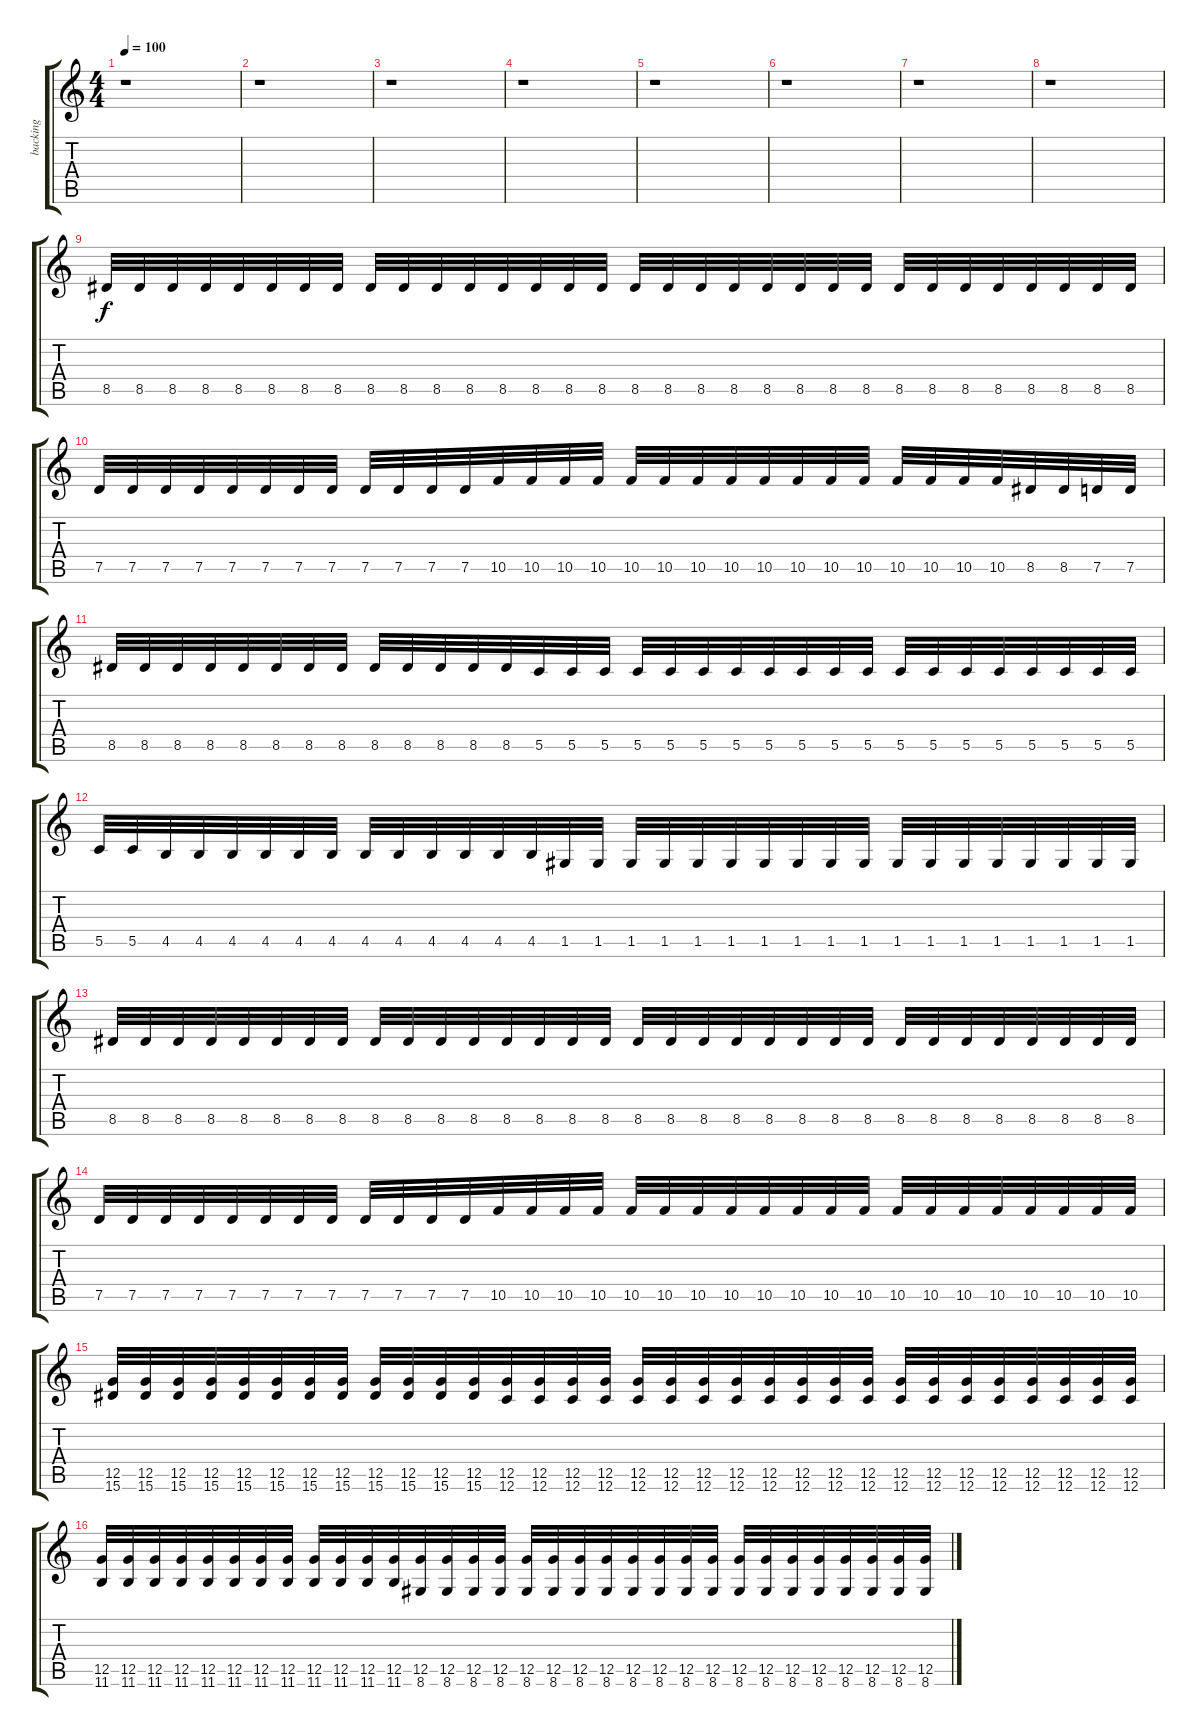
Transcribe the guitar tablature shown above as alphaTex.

\track ("backing" "backing") {instrument distortionguitar}
\staff {score tabs}
\tuning (D4 A3 F3 C3 G2 C2) {hide}
\ts (4 4)
\tempo 100
\clef g2
\ks c
r.1{dy f} |
r.1 |
r.1 |
r.1 |
r.1 |
r.1 |
r.1 |
r.1 |
8.5.32 8.5.32 8.5.32 8.5.32 8.5.32 8.5.32 8.5.32 8.5.32 8.5.32 8.5.32 8.5.32 8.5.32 8.5.32 8.5.32 8.5.32 8.5.32 8.5.32 8.5.32 8.5.32 8.5.32 8.5.32 8.5.32 8.5.32 8.5.32 8.5.32 8.5.32 8.5.32 8.5.32 8.5.32 8.5.32 8.5.32 8.5.32 |
7.5.32 7.5.32 7.5.32 7.5.32 7.5.32 7.5.32 7.5.32 7.5.32 7.5.32 7.5.32 7.5.32 7.5.32 10.5.32 10.5.32 10.5.32 10.5.32 10.5.32 10.5.32 10.5.32 10.5.32 10.5.32 10.5.32 10.5.32 10.5.32 10.5.32 10.5.32 10.5.32 10.5.32 8.5.32 8.5.32 7.5.32 7.5.32 |
8.5.32 8.5.32 8.5.32 8.5.32 8.5.32 8.5.32 8.5.32 8.5.32 8.5.32 8.5.32 8.5.32 8.5.32 8.5.32 5.5.32 5.5.32 5.5.32 5.5.32 5.5.32 5.5.32 5.5.32 5.5.32 5.5.32 5.5.32 5.5.32 5.5.32 5.5.32 5.5.32 5.5.32 5.5.32 5.5.32 5.5.32 5.5.32 |
5.5.32 5.5.32 4.5.32 4.5.32 4.5.32 4.5.32 4.5.32 4.5.32 4.5.32 4.5.32 4.5.32 4.5.32 4.5.32 4.5.32 1.5.32 1.5.32 1.5.32 1.5.32 1.5.32 1.5.32 1.5.32 1.5.32 1.5.32 1.5.32 1.5.32 1.5.32 1.5.32 1.5.32 1.5.32 1.5.32 1.5.32 1.5.32 |
8.5.32 8.5.32 8.5.32 8.5.32 8.5.32 8.5.32 8.5.32 8.5.32 8.5.32 8.5.32 8.5.32 8.5.32 8.5.32 8.5.32 8.5.32 8.5.32 8.5.32 8.5.32 8.5.32 8.5.32 8.5.32 8.5.32 8.5.32 8.5.32 8.5.32 8.5.32 8.5.32 8.5.32 8.5.32 8.5.32 8.5.32 8.5.32 |
7.5.32 7.5.32 7.5.32 7.5.32 7.5.32 7.5.32 7.5.32 7.5.32 7.5.32 7.5.32 7.5.32 7.5.32 10.5.32 10.5.32 10.5.32 10.5.32 10.5.32 10.5.32 10.5.32 10.5.32 10.5.32 10.5.32 10.5.32 10.5.32 10.5.32 10.5.32 10.5.32 10.5.32 10.5.32 10.5.32 10.5.32 10.5.32 |
(12.5 15.6).32 (12.5 15.6).32 (12.5 15.6).32 (12.5 15.6).32 (12.5 15.6).32 (12.5 15.6).32 (12.5 15.6).32 (12.5 15.6).32 (12.5 15.6).32 (12.5 15.6).32 (12.5 15.6).32 (12.5 15.6).32 (12.5 12.6).32 (12.5 12.6).32 (12.5 12.6).32 (12.5 12.6).32 (12.5 12.6).32 (12.5 12.6).32 (12.5 12.6).32 (12.5 12.6).32 (12.5 12.6).32 (12.5 12.6).32 (12.5 12.6).32 (12.5 12.6).32 (12.5 12.6).32 (12.5 12.6).32 (12.5 12.6).32 (12.5 12.6).32 (12.5 12.6).32 (12.5 12.6).32 (12.5 12.6).32 (12.5 12.6).32 |
(12.5 11.6).32 (12.5 11.6).32 (12.5 11.6).32 (12.5 11.6).32 (12.5 11.6).32 (12.5 11.6).32 (12.5 11.6).32 (12.5 11.6).32 (12.5 11.6).32 (12.5 11.6).32 (12.5 11.6).32 (12.5 11.6).32 (12.5 8.6).32 (12.5 8.6).32 (12.5 8.6).32 (12.5 8.6).32 (12.5 8.6).32 (12.5 8.6).32 (12.5 8.6).32 (12.5 8.6).32 (12.5 8.6).32 (12.5 8.6).32 (12.5 8.6).32 (12.5 8.6).32 (12.5 8.6).32 (12.5 8.6).32 (12.5 8.6).32 (12.5 8.6).32 (12.5 8.6).32 (12.5 8.6).32 (12.5 8.6).32 (12.5 8.6).32
